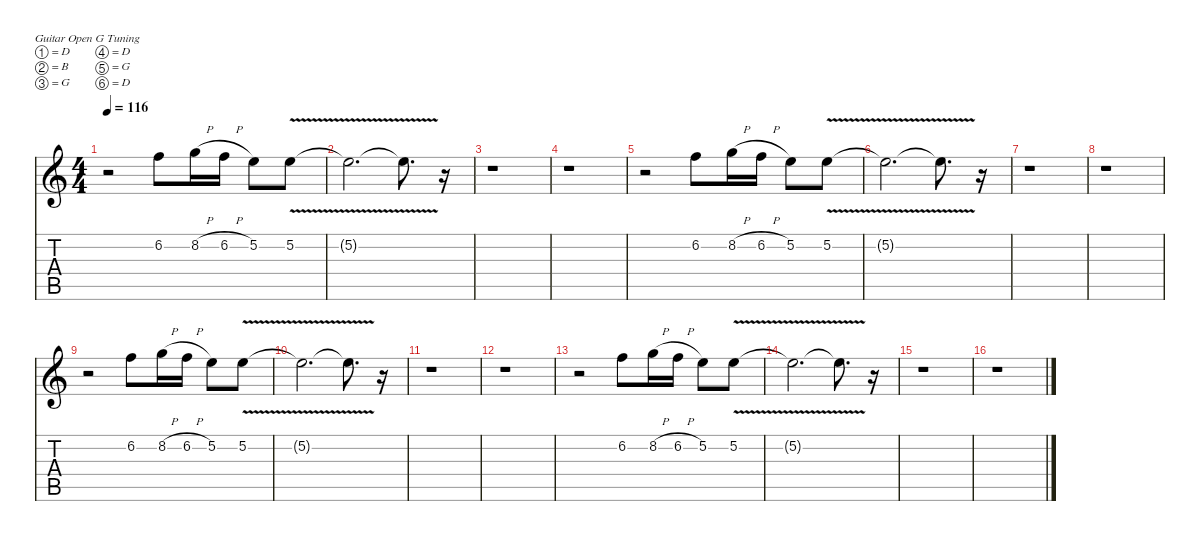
\defaultSystemsLayout 4
\hideDynamics
\bracketExtendMode nobrackets
\singleTrackTrackNamePolicy hidden
\multiTrackTrackNamePolicy hidden
\otherSystemsTrackNameOrientation horizontal
\track ("Guitar Overdubs" "dist.guit.") {instrument distortionguitar}
\staff {score tabs}
\tuning (D4 B3 G3 D3 G2 D2)
\ts (4 4)
\tempo 116
\clef g2
\ks c
r.2{dy f beam Down} 6.2.8{beam Down} 8.2{h}.16{beam Down} 6.2{h}.16{beam Down} 5.2.8{beam Down} 5.2{v}.8{beam Down} |
5.2{v t}.2{d beam Down} 5.2{v t}.8{d beam Down} r.16{beam Down} |
r.1{beam Down} |
r.1{beam Down} |
r.2{beam Down} 6.2.8{beam Down} 8.2{h}.16{beam Down} 6.2{h}.16{beam Down} 5.2.8{beam Down} 5.2{v}.8{beam Down} |
5.2{v t}.2{d beam Down} 5.2{v t}.8{d beam Down} r.16{beam Down} |
r.1{beam Down} |
r.1{beam Down} |
r.2{beam Down} 6.2.8{beam Down} 8.2{h}.16{beam Down} 6.2{h}.16{beam Down} 5.2.8{beam Down} 5.2{v}.8{beam Down} |
5.2{v t}.2{d beam Down} 5.2{v t}.8{d beam Down} r.16{beam Down} |
r.1{beam Down} |
r.1{beam Down} |
r.2{beam Down} 6.2.8{beam Down} 8.2{h}.16{beam Down} 6.2{h}.16{beam Down} 5.2.8{beam Down} 5.2{v}.8{beam Down} |
5.2{v t}.2{d beam Down} 5.2{v t}.8{d beam Down} r.16{beam Down} |
r.1{beam Down} |
r.1{beam Down}
